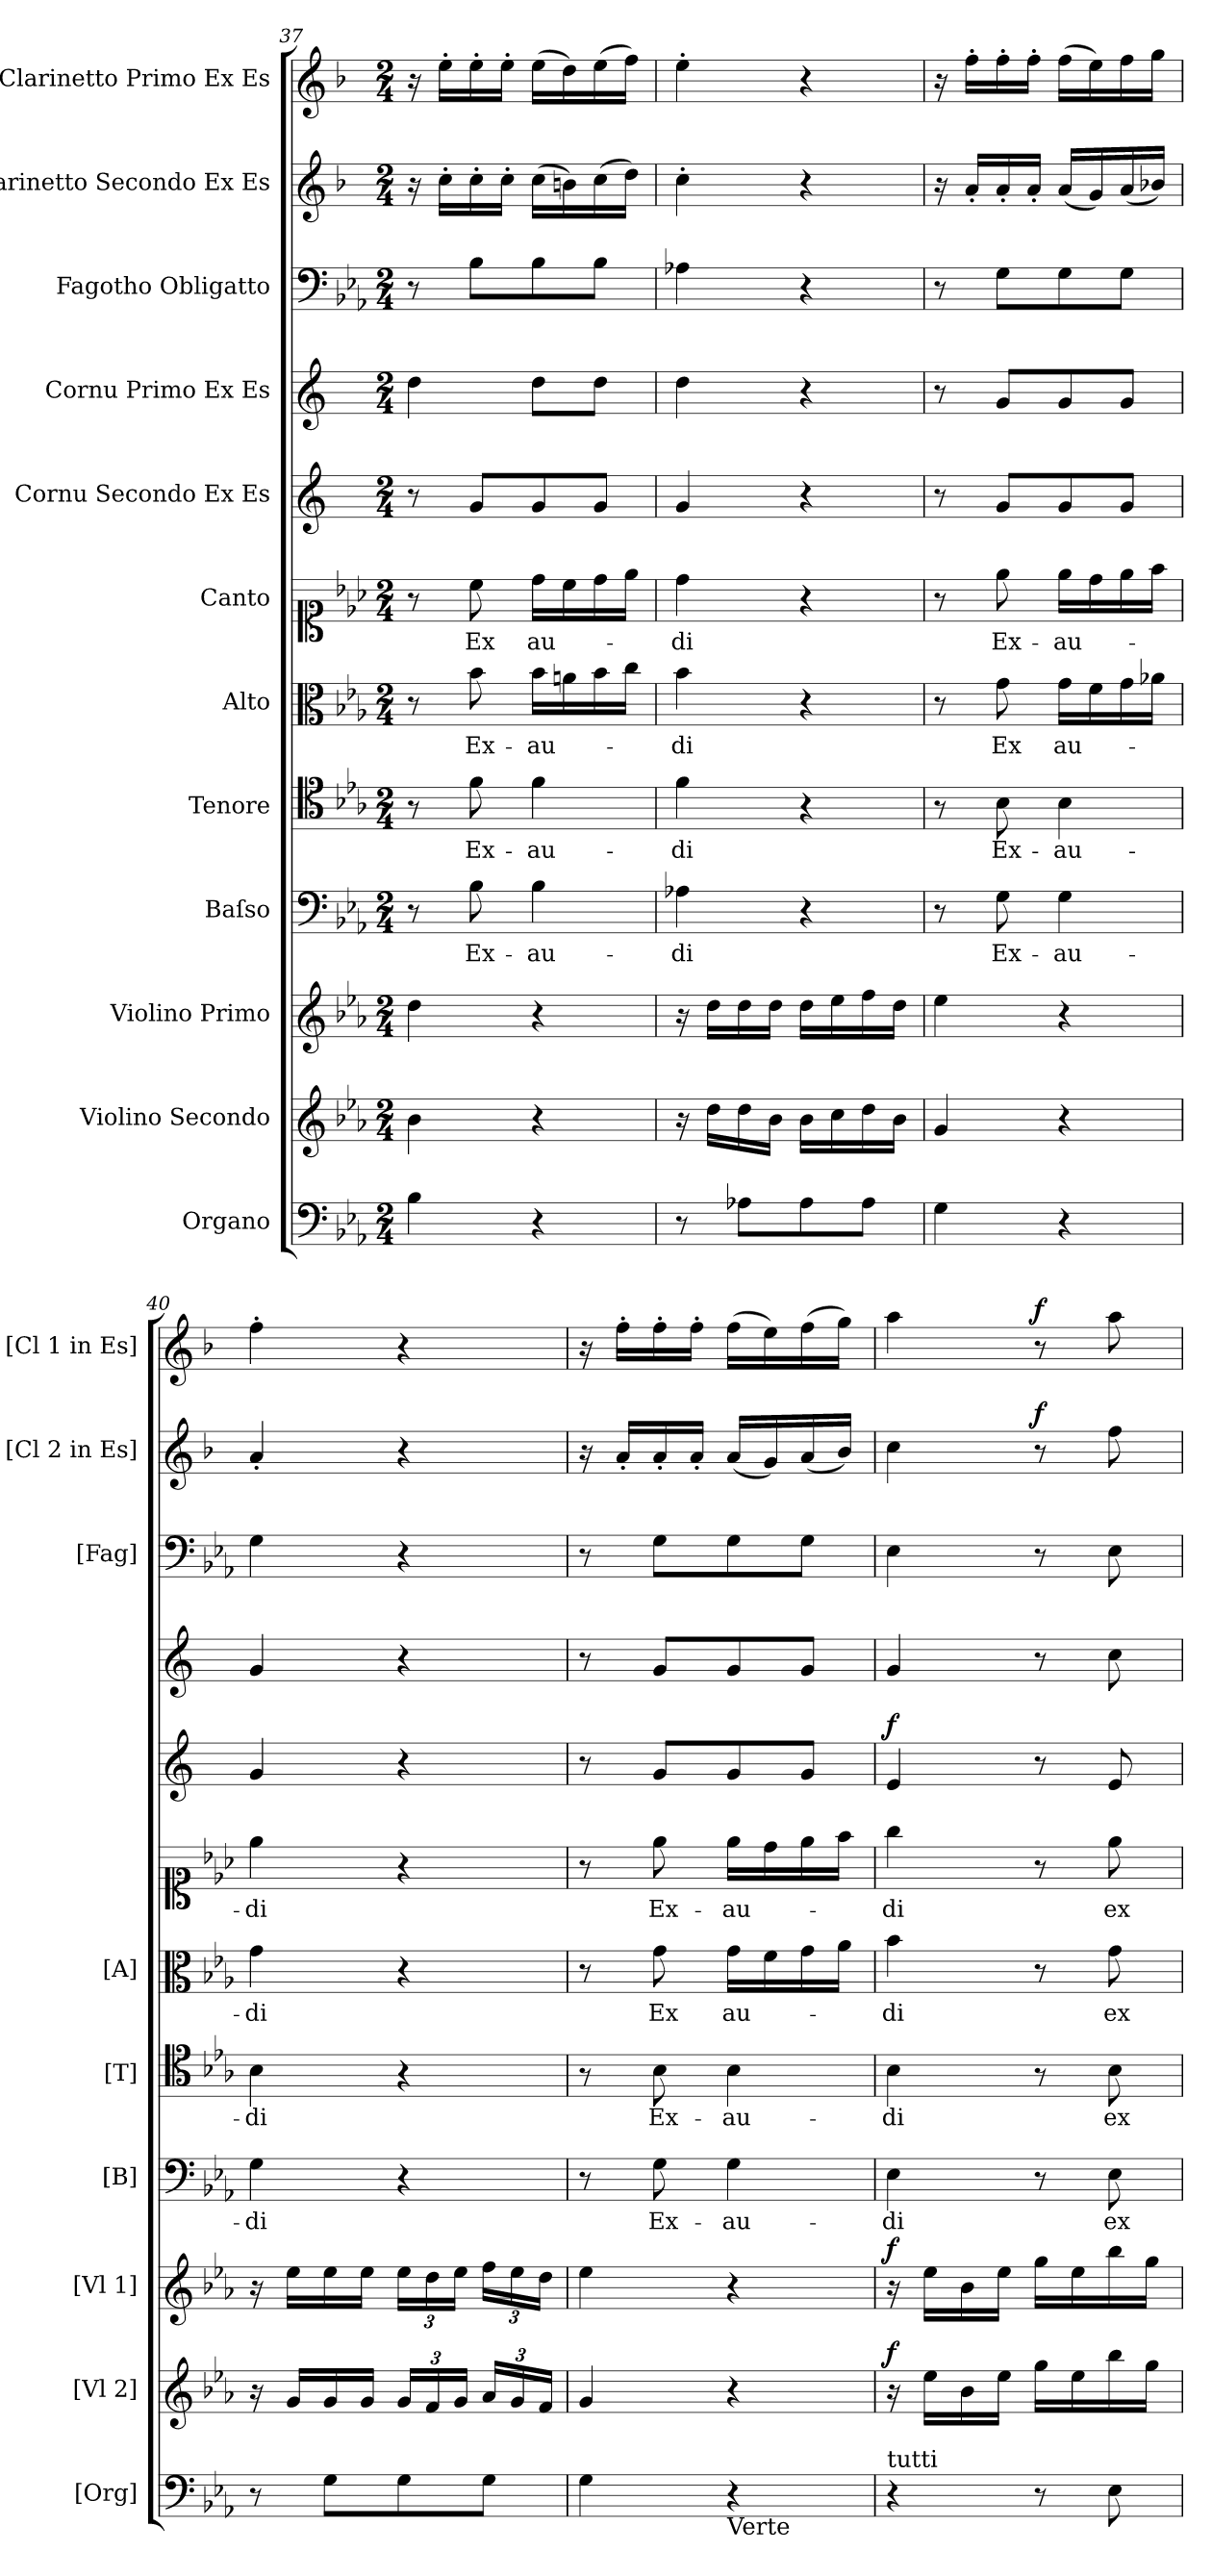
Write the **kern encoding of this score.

**kern	**kern	**dynam	**kern	**dynam	**kern	**text	**kern	**text	**kern	**text	**kern	**text	**kern	**dynam	**kern	**kern	**dynam	**kern	**dynam	**kern	**dynam
*part12	*part11	*part11	*part10	*part10	*part9	*part9	*part8	*part8	*part7	*part7	*part6	*part6	*part5	*part5	*part4	*part3	*part3	*part2	*part2	*part1	*part1
*staff12	*staff11	*staff11	*staff10	*staff10	*staff9	*staff9	*staff8	*staff8	*staff7	*staff7	*staff6	*staff6	*staff5	*staff5	*staff4	*staff3	*staff3	*staff2	*staff2	*staff1	*staff1
*I"Organo	*I"Violino Secondo	*	*I"Violino Primo	*	*I"Baſso	*	*I"Tenore	*	*I"Alto	*	*I"Canto	*	*I"Cornu Secondo Ex Es	*	*I"Cornu Primo Ex Es	*I"Fagotho Obligatto	*	*I"Clarinetto Secondo Ex Es	*	*I"Clarinetto Primo Ex Es	*
*I'[Org]	*I'[Vl 2]	*	*I'[Vl 1]	*	*I'[B]	*	*I'[T]	*	*I'[A]	*	*	*	*	*	*	*I'[Fag]	*	*I'[Cl 2 in Es]	*	*I'[Cl 1 in Es]	*
*clefF4	*clefG2	*	*clefG2	*	*clefF4	*	*clefC4	*	*clefC3	*	*clefC1	*	*clefG2	*	*clefG2	*clefF4	*	*clefG2	*	*clefG2	*
*	*	*	*	*	*	*	*	*	*	*	*	*	*ITrd5c9	*	*ITrd5c9	*	*	*ITrd1c2	*	*ITrd1c2	*
*k[b-e-a-]	*k[b-e-a-]	*	*k[b-e-a-]	*	*k[b-e-a-]	*	*k[b-e-a-]	*	*k[b-e-a-]	*	*k[b-e-a-]	*	*k[b-e-a-]	*	*k[b-e-a-]	*k[b-e-a-]	*	*k[b-e-a-]	*	*k[b-e-a-]	*
*E-:	*E-:	*	*E-:	*	*E-:	*	*E-:	*	*E-:	*	*E-:	*	*E-:	*	*E-:	*E-:	*	*E-:	*	*E-:	*
*M2/4	*M2/4	*	*M2/4	*	*M2/4	*	*M2/4	*	*M2/4	*	*M2/4	*	*M2/4	*	*M2/4	*M2/4	*	*M2/4	*	*M2/4	*
=37	=37	=37	=37	=37	=37	=37	=37	=37	=37	=37	=37	=37	=37	=37	=37	=37	=37	=37	=37	=37	=37
4B-\	4b-\	.	4dd\	.	8r	.	8r	.	8r	.	8r	.	8r	.	4f\	8r	.	16r	.	16r	.
.	.	.	.	.	.	.	.	.	.	.	.	.	.	.	.	.	.	16b-'>\LL	.	16dd'>\LL	.
!	!	!	!	!	!	!LO:LY:i	!	!LO:LY:i	!	!LO:LY:i	!	!	!	!	!	!	!	!	!	!	!
.	.	.	.	.	8B-\	Ex-	8f\	Ex-	8b-\	Ex-	8cc\	Ex	8B-/L	.	.	8B-\L	.	16b-'>\	.	16dd'>\	.
.	.	.	.	.	.	.	.	.	.	.	.	.	.	.	.	.	.	16b-'>\JJ	.	16dd'>\JJ	.
!	!	!	!	!	!	!LO:LY:i	!	!LO:LY:i	!	!LO:LY:i	!	!	!	!	!	!	!	!	!	!	!
4r	4r	.	4r	.	4B-\	-au-	4f\	-au-	16b-\LL	-au-	16dd\LL	au-	8B-/	.	8f\L	8B-\	.	(>16b-\LL	.	(>16dd\LL	.
.	.	.	.	.	.	.	.	.	16an\	.	16cc\	.	.	.	.	.	.	16an\)	.	16cc\)	.
.	.	.	.	.	.	.	.	.	16b-\	.	16dd\	.	8B-/J	.	8f\J	8B-\J	.	(>16b-\	.	(>16dd\	.
.	.	.	.	.	.	.	.	.	16cc\JJ	.	16ee-\JJ	.	.	.	.	.	.	16cc\JJ)	.	16ee-\JJ)	.
=38	=38	=38	=38	=38	=38	=38	=38	=38	=38	=38	=38	=38	=38	=38	=38	=38	=38	=38	=38	=38	=38
!	!	!	!	!	!	!LO:LY:i	!	!LO:LY:i	!	!LO:LY:i	!	!	!	!	!	!	!	!	!	!	!
8r	16r	.	16r	.	4A-X\	-di	4f\	-di	4b-\	-di	4dd\	-di	4B-/	.	4f\	4A-X\	.	4b-'>\	.	4dd'\	.
.	16dd\LL	.	16dd\LL	.	.	.	.	.	.	.	.	.	.	.	.	.	.	.	.	.	.
8A-X\L	16dd\	.	16dd\	.	.	.	.	.	.	.	.	.	.	.	.	.	.	.	.	.	.
.	16b-\JJ	.	16dd\JJ	.	.	.	.	.	.	.	.	.	.	.	.	.	.	.	.	.	.
8A-\	16b-\LL	.	16dd\LL	.	4r	.	4r	.	4r	.	4r	.	4r	.	4r	4r	.	4r	.	4r	.
.	16cc\	.	16ee-\	.	.	.	.	.	.	.	.	.	.	.	.	.	.	.	.	.	.
8A-\J	16dd\	.	16ff\	.	.	.	.	.	.	.	.	.	.	.	.	.	.	.	.	.	.
.	16b-\JJ	.	16dd\JJ	.	.	.	.	.	.	.	.	.	.	.	.	.	.	.	.	.	.
=39	=39	=39	=39	=39	=39	=39	=39	=39	=39	=39	=39	=39	=39	=39	=39	=39	=39	=39	=39	=39	=39
4G\	4g/	.	4ee-\	.	8r	.	8r	.	8r	.	8r	.	8r	.	8r	8r	.	16r	.	16r	.
.	.	.	.	.	.	.	.	.	.	.	.	.	.	.	.	.	.	16g'</LL	.	16ee-'>\LL	.
!	!	!	!	!	!	!LO:LY:i	!	!LO:LY:i	!	!	!	!LO:LY:i	!	!	!	!	!	!	!	!	!
.	.	.	.	.	8G\	Ex-	8B-\	Ex-	8g\	Ex	8ee-\	Ex-	8B-/L	.	8B-/L	8G\L	.	16g'</	.	16ee-'>\	.
.	.	.	.	.	.	.	.	.	.	.	.	.	.	.	.	.	.	16g'</JJ	.	16ee-'>\JJ	.
!	!	!	!	!	!	!LO:LY:i	!	!LO:LY:i	!	!	!	!LO:LY:i	!	!	!	!	!	!	!	!	!
4r	4r	.	4r	.	4G\	-au-	4B-\	-au-	16g\LL	au-	16ee-\LL	-au-	8B-/	.	8B-/	8G\	.	(<16g/LL	.	(>16ee-\LL	.
.	.	.	.	.	.	.	.	.	16f\	.	16dd\	.	.	.	.	.	.	16f/)	.	16dd\)	.
.	.	.	.	.	.	.	.	.	16g\	.	16ee-\	.	8B-/J	.	8B-/J	8G\J	.	(<16g/	.	16ee-\	.
.	.	.	.	.	.	.	.	.	16a-X\JJ	.	16ff\JJ	.	.	.	.	.	.	16a-X/JJ)	.	16ff\JJ	.
=40	=40	=40	=40	=40	=40	=40	=40	=40	=40	=40	=40	=40	=40	=40	=40	=40	=40	=40	=40	=40	=40
!	!	!	!	!	!	!LO:LY:i	!	!LO:LY:i	!	!	!	!LO:LY:i	!	!	!	!	!	!	!	!	!
8r	16r	.	16r	.	4G\	-di	4B-\	-di	4g\	-di	4ee-\	-di	4B-/	.	4B-/	4G\	.	4g'</	.	4ee-'>\	.
.	16g/LL	.	16ee-\LL	.	.	.	.	.	.	.	.	.	.	.	.	.	.	.	.	.	.
8G\L	16g/	.	16ee-\	.	.	.	.	.	.	.	.	.	.	.	.	.	.	.	.	.	.
.	16g/JJ	.	16ee-\JJ	.	.	.	.	.	.	.	.	.	.	.	.	.	.	.	.	.	.
8G\	24g/LL	.	24ee-\LL	.	4r	.	4r	.	4r	.	4r	.	4r	.	4r	4r	.	4r	.	4r	.
.	24f/	.	24dd\	.	.	.	.	.	.	.	.	.	.	.	.	.	.	.	.	.	.
.	24g/JJ	.	24ee-\JJ	.	.	.	.	.	.	.	.	.	.	.	.	.	.	.	.	.	.
8G\J	24a-/LL	.	24ff\LL	.	.	.	.	.	.	.	.	.	.	.	.	.	.	.	.	.	.
.	24g/	.	24ee-\	.	.	.	.	.	.	.	.	.	.	.	.	.	.	.	.	.	.
.	24f/JJ	.	24dd\JJ	.	.	.	.	.	.	.	.	.	.	.	.	.	.	.	.	.	.
=41	=41	=41	=41	=41	=41	=41	=41	=41	=41	=41	=41	=41	=41	=41	=41	=41	=41	=41	=41	=41	=41
4G\	4g/	.	4ee-\	.	8r	.	8r	.	8r	.	8r	.	8r	.	8r	8r	.	16r	.	16r	.
.	.	.	.	.	.	.	.	.	.	.	.	.	.	.	.	.	.	16g'</LL	.	16ee-'>\LL	.
!	!	!	!	!	!	!LO:LY:i	!	!	!	!	!	!LO:LY:i	!	!	!	!	!	!	!	!	!
.	.	.	.	.	8G\	Ex-	8B-\	Ex-	8g\	Ex	8ee-\	Ex-	8B-/L	.	8B-/L	8G\L	.	16g'</	.	16ee-'>\	.
.	.	.	.	.	.	.	.	.	.	.	.	.	.	.	.	.	.	16g'</JJ	.	16ee-'>\JJ	.
!LO:TX:b:t=Verte	!	!	!	!	!	!	!	!	!	!	!	!	!	!	!	!	!	!	!	!	!
!	!	!	!	!	!	!LO:LY:i	!	!	!	!	!	!LO:LY:i	!	!	!	!	!	!	!	!	!
4r	4r	.	4r	.	4G\	-au-	4B-\	-au-	16g\LL	au-	16ee-\LL	-au-	8B-/	.	8B-/	8G\	.	(<16g/LL	.	(>16ee-\LL	.
.	.	.	.	.	.	.	.	.	16f\	.	16dd\	.	.	.	.	.	.	16f/)	.	16dd\)	.
.	.	.	.	.	.	.	.	.	16g\	.	16ee-\	.	8B-/J	.	8B-/J	8G\J	.	(<16g/	.	(>16ee-\	.
.	.	.	.	.	.	.	.	.	16a-\JJ	.	16ff\JJ	.	.	.	.	.	.	16a-/JJ)	.	16ff\JJ)	.
=42	=42	=42	=42	=42	=42	=42	=42	=42	=42	=42	=42	=42	=42	=42	=42	=42	=42	=42	=42	=42	=42
!LO:TX:a:t=tutti	!	!	!	!	!	!	!	!	!	!	!	!	!	!	!	!	!	!	!	!	!
!	!	!LO:DY:a	!	!LO:DY:a	!	!LO:LY:i	!	!	!	!	!	!LO:LY:i	!	!LO:DY:a	!	!	!LO:DY:a:rj	!	!	!	!
4r	16r	f	16r	f	4E-\	-di	4B-\	-di	4b-\	-di	4gg\	-di	4G/	f	4B-/	4E-\	f&colon;	4b-\	.	4gg\	.
.	16ee-\LL	.	16ee-\LL	.	.	.	.	.	.	.	.	.	.	.	.	.	.	.	.	.	.
.	16b-\	.	16b-\	.	.	.	.	.	.	.	.	.	.	.	.	.	.	.	.	.	.
.	16ee-\JJ	.	16ee-\JJ	.	.	.	.	.	.	.	.	.	.	.	.	.	.	.	.	.	.
!	!	!	!	!	!	!	!	!	!	!	!	!	!	!	!	!	!	!	!LO:DY:a	!	!LO:DY:a
8r	16gg\LL	.	16gg\LL	.	8r	.	8r	.	8r	.	8r	.	8r	.	8r	8r	.	8r	f	8r	f
.	16ee-\	.	16ee-\	.	.	.	.	.	.	.	.	.	.	.	.	.	.	.	.	.	.
!	!	!	!	!	!	!LO:LY:i	!	!LO:LY:i	!	!LO:LY:i	!	!	!	!	!	!	!	!	!	!	!
8E-\	16bb-\	.	16bb-\	.	8E-\	ex-	8B-\	ex-	8g\	ex-	8ee-\	ex-	8G/	.	8e-\	8E-\	.	8ee-\	.	8gg\	.
.	16gg\JJ	.	16gg\JJ	.	.	.	.	.	.	.	.	.	.	.	.	.	.	.	.	.	.
=	=	=	=	=	=	=	=	=	=	=	=	=	=	=	=	=	=	=	=	=	=
*-	*-	*-	*-	*-	*-	*-	*-	*-	*-	*-	*-	*-	*-	*-	*-	*-	*-	*-	*-	*-	*-
